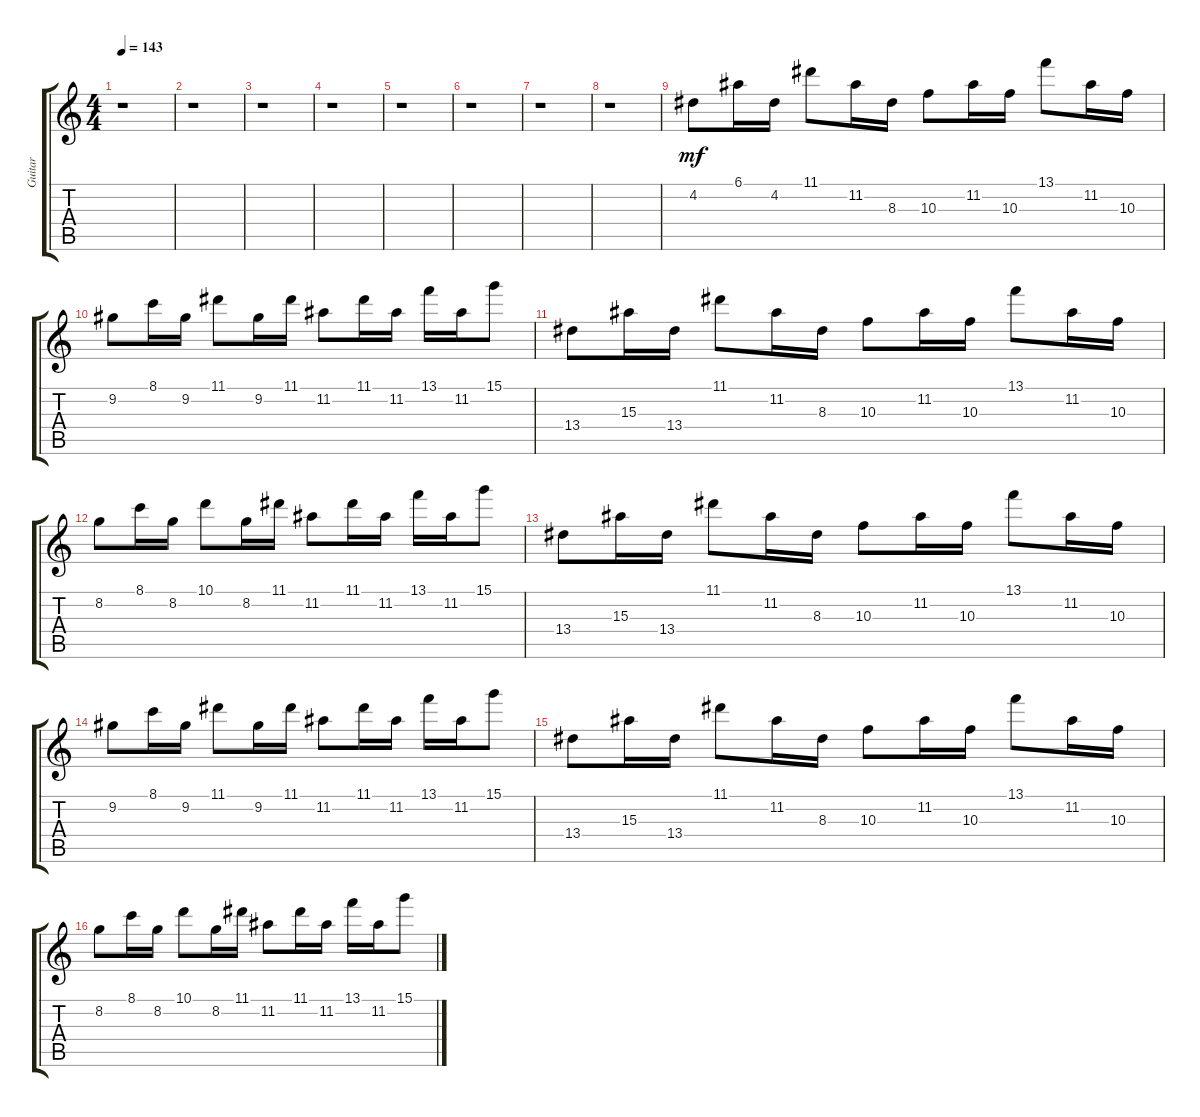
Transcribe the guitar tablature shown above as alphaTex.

\track ("Guitar" "Guitar") {instrument acousticguitarnylon}
\staff {score tabs}
\tuning (E4 B3 G3 D3 A2 E2) {hide}
\ts (4 4)
\tempo 143
\clef g2
\ks c
r.1{dy mf} |
r.1 |
r.1 |
r.1 |
r.1 |
r.1 |
r.1 |
r.1 |
4.2.8 6.1.16 4.2.16 11.1.8 11.2.16 8.3.16 10.3.8 11.2.16 10.3.16 13.1.8 11.2.16 10.3.16 |
9.2.8 8.1.16 9.2.16 11.1.8 9.2.16 11.1.16 11.2.8 11.1.16 11.2.16 13.1.16 11.2.16 15.1.8 |
13.4.8 15.3.16 13.4.16 11.1.8 11.2.16 8.3.16 10.3.8 11.2.16 10.3.16 13.1.8 11.2.16 10.3.16 |
8.2.8 8.1.16 8.2.16 10.1.8 8.2.16 11.1.16 11.2.8 11.1.16 11.2.16 13.1.16 11.2.16 15.1.8 |
13.4.8 15.3.16 13.4.16 11.1.8 11.2.16 8.3.16 10.3.8 11.2.16 10.3.16 13.1.8 11.2.16 10.3.16 |
9.2.8 8.1.16 9.2.16 11.1.8 9.2.16 11.1.16 11.2.8 11.1.16 11.2.16 13.1.16 11.2.16 15.1.8 |
13.4.8 15.3.16 13.4.16 11.1.8 11.2.16 8.3.16 10.3.8 11.2.16 10.3.16 13.1.8 11.2.16 10.3.16 |
8.2.8 8.1.16 8.2.16 10.1.8 8.2.16 11.1.16 11.2.8 11.1.16 11.2.16 13.1.16 11.2.16 15.1.8
